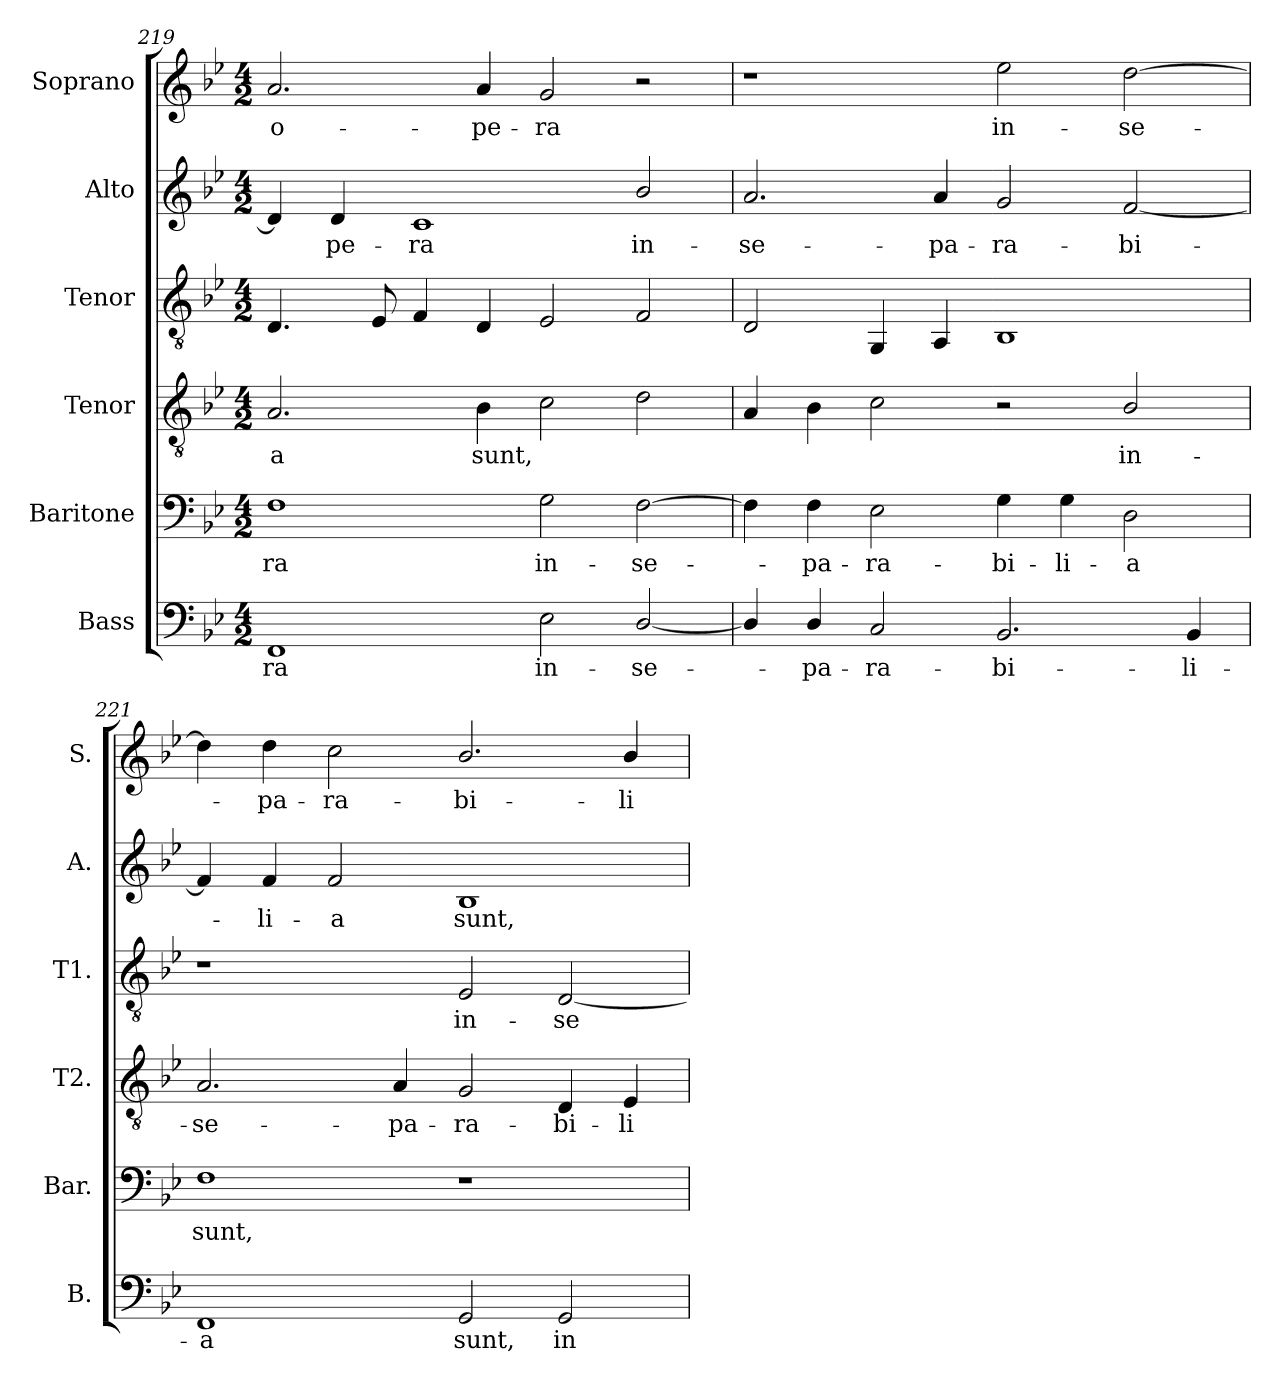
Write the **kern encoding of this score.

**kern	**text	**kern	**text	**kern	**text	**kern	**text	**kern	**text	**kern	**text
*part6	*part6	*part5	*part5	*part4	*part4	*part3	*part3	*part2	*part2	*part1	*part1
*staff6	*staff6	*staff5	*staff5	*staff4	*staff4	*staff3	*staff3	*staff2	*staff2	*staff1	*staff1
*I"Bass	*	*I"Baritone	*	*I"Tenor	*	*I"Tenor	*	*I"Alto	*	*I"Soprano	*
*I'B.	*	*I'Bar.	*	*I'T2.	*	*I'T1.	*	*I'A.	*	*I'S.	*
!!LO:PB:g=z
*clefF4	*	*clefF4	*	*clefGv2	*	*clefGv2	*	*clefG2	*	*clefG2	*
*	*	*	*	*ITrd7c12	*	*	*	*	*	*	*
*k[b-e-]	*	*k[b-e-]	*	*k[b-e-]	*	*k[b-e-]	*	*k[b-e-]	*	*k[b-e-]	*
*B-:	*	*B-:	*	*B-:	*	*B-:	*	*B-:	*	*B-:	*
*M4/2	*	*M4/2	*	*M4/2	*	*M4/2	*	*M4/2	*	*M4/2	*
=219	=219	=219	=219	=219	=219	=219	=219	=219	=219	=219	=219
!	!LO:LY:b:color=#000000	!	!	!	!	!	!	!	!	!	!
!	!	!	!LO:LY:b:color=#000000	!	!	!	!	!	!	!	!
!	!	!	!	!	!LO:LY:b:color=#000000	!	!	!	!	!	!
!	!	!	!	!	!	!	!	!	!	!	!LO:LY:b:color=#000000
1FFi	-ra	1Fi	-ra	2.AAi/	-a	4.Di/	.	4di/]	.	2.ai/	o-
!	!	!	!	!	!	!	!	!	!LO:LY:b:color=#000000	!	!
.	.	.	.	.	.	.	.	4di/	-pe-	.	.
.	.	.	.	.	.	8E-i/	.	.	.	.	.
!	!	!	!	!	!	!	!	!	!LO:LY:b:color=#000000	!	!
.	.	.	.	.	.	4Fi/	.	1ci	-ra	.	.
!	!	!	!	!	!LO:LY:b:color=#000000	!	!	!	!	!	!
!	!	!	!	!	!	!	!	!	!	!	!LO:LY:b:color=#000000
.	.	.	.	4BB-i\	sunt,	4Di/	.	.	.	4ai/	-pe-
!	!LO:LY:b:color=#000000	!	!	!	!	!	!	!	!	!	!
!	!	!	!LO:LY:b:color=#000000	!	!	!	!	!	!	!	!
!	!	!	!	!	!	!	!	!	!	!	!LO:LY:b:color=#000000
2E-i\	in-	2Gi\	in-	2Ci\	.	2E-i/	.	.	.	2gi/	-ra
!	!LO:LY:b:color=#000000	!	!	!	!	!	!	!	!	!	!
!	!	!	!LO:LY:b:color=#000000	!	!	!	!	!	!	!	!
!	!	!	!	!	!	!	!	!	!LO:LY:b:color=#000000	!	!
[2Di/	-se-	[2Fi\	-se-	2Di\	.	2Fi/	.	2b-i/	in-	2r	.
=220	=220	=220	=220	=220	=220	=220	=220	=220	=220	=220	=220
!	!	!	!	!	!	!	!	!	!LO:LY:b:color=#000000	!	!
4Di/]	.	4Fi\]	.	4AAi/	.	2Di/	.	2.ai/	-se-	1r	.
!	!LO:LY:b:color=#000000	!	!	!	!	!	!	!	!	!	!
!	!	!	!LO:LY:b:color=#000000	!	!	!	!	!	!	!	!
4Di/	-pa-	4Fi\	-pa-	4BB-i\	.	.	.	.	.	.	.
!	!LO:LY:b:color=#000000	!	!	!	!	!	!	!	!	!	!
!	!	!	!LO:LY:b:color=#000000	!	!	!	!	!	!	!	!
2Ci/	-ra-	2E-i\	-ra-	2Ci\	.	4GGi/	.	.	.	.	.
!	!	!	!	!	!	!	!	!	!LO:LY:b:color=#000000	!	!
.	.	.	.	.	.	4AAi/	.	4ai/	-pa-	.	.
!	!LO:LY:b:color=#000000	!	!	!	!	!	!	!	!	!	!
!	!	!	!LO:LY:b:color=#000000	!	!	!	!	!	!	!	!
!	!	!	!	!	!	!	!	!	!LO:LY:b:color=#000000	!	!
!	!	!	!	!	!	!	!	!	!	!	!LO:LY:b:color=#000000
2.BB-i/	-bi-	4Gi\	-bi-	2r	.	1BB-i	.	2gi/	-ra-	2ee-i\	in-
!	!	!	!LO:LY:b:color=#000000	!	!	!	!	!	!	!	!
.	.	4Gi\	-li-	.	.	.	.	.	.	.	.
!	!	!	!LO:LY:b:color=#000000	!	!	!	!	!	!	!	!
!	!	!	!	!	!LO:LY:b:color=#000000	!	!	!	!	!	!
!	!	!	!	!	!	!	!	!	!LO:LY:b:color=#000000	!	!
!	!	!	!	!	!	!	!	!	!	!	!LO:LY:b:color=#000000
.	.	2Di\	-a	2BB-i/	in-	.	.	[2fi/	-bi-	[2ddi\	-se-
!	!LO:LY:b:color=#000000	!	!	!	!	!	!	!	!	!	!
4BB-i/	-li-	.	.	.	.	.	.	.	.	.	.
=221	=221	=221	=221	=221	=221	=221	=221	=221	=221	=221	=221
!	!LO:LY:b:color=#000000	!	!	!	!	!	!	!	!	!	!
!	!	!	!LO:LY:b:color=#000000	!	!	!	!	!	!	!	!
!	!	!	!	!	!LO:LY:b:color=#000000	!	!	!	!	!	!
1FFi	-a	1Fi	sunt,	2.AAi/	-se-	1r	.	4fi/]	.	4ddi\]	.
!	!	!	!	!	!	!	!	!	!LO:LY:b:color=#000000	!	!
!	!	!	!	!	!	!	!	!	!	!	!LO:LY:b:color=#000000
.	.	.	.	.	.	.	.	4fi/	-li-	4ddi\	-pa-
!	!	!	!	!	!	!	!	!	!LO:LY:b:color=#000000	!	!
!	!	!	!	!	!	!	!	!	!	!	!LO:LY:b:color=#000000
.	.	.	.	.	.	.	.	2fi/	-a	2cci\	-ra-
!	!	!	!	!	!LO:LY:b:color=#000000	!	!	!	!	!	!
.	.	.	.	4AAi/	-pa-	.	.	.	.	.	.
!	!LO:LY:b:color=#000000	!	!	!	!	!	!	!	!	!	!
!	!	!	!	!	!LO:LY:b:color=#000000	!	!	!	!	!	!
!	!	!	!	!	!	!	!LO:LY:b:color=#000000	!	!	!	!
!	!	!	!	!	!	!	!	!	!LO:LY:b:color=#000000	!	!
!	!	!	!	!	!	!	!	!	!	!	!LO:LY:b:color=#000000
2GGi/	sunt,	1r	.	2GGi/	-ra-	2E-i/	in-	1B-i	sunt,	2.b-i/	-bi-
!	!LO:LY:b:color=#000000	!	!	!	!	!	!	!	!	!	!
!	!	!	!	!	!LO:LY:b:color=#000000	!	!	!	!	!	!
!	!	!	!	!	!	!	!LO:LY:b:color=#000000	!	!	!	!
2GGi/	in-	.	.	4DDi/	-bi-	[2Di/	-se-	.	.	.	.
!	!	!	!	!	!LO:LY:b:color=#000000	!	!	!	!	!	!
!	!	!	!	!	!	!	!	!	!	!	!LO:LY:b:color=#000000
.	.	.	.	4EE-i/	-li-	.	.	.	.	4b-i/	-li-
=	=	=	=	=	=	=	=	=	=	=	=
*-	*-	*-	*-	*-	*-	*-	*-	*-	*-	*-	*-
